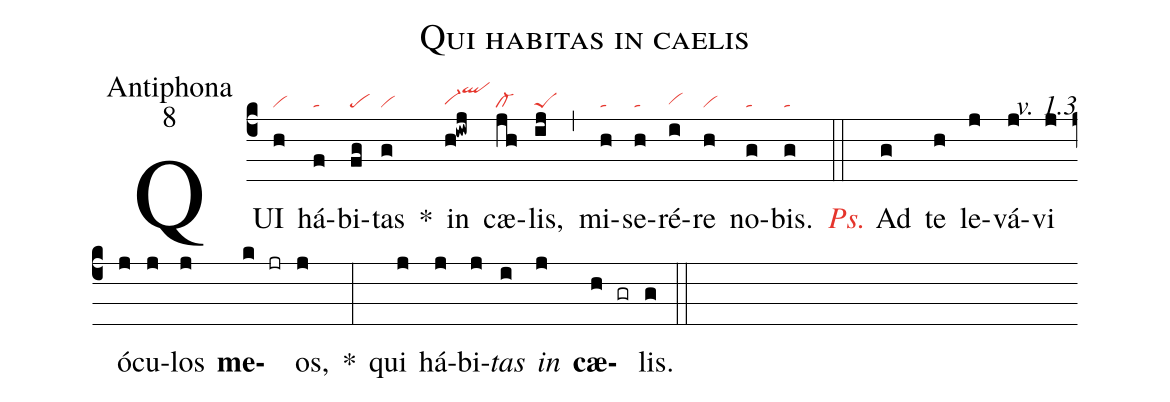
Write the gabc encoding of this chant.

name:Qui habitas in caelis;
office-part:Antiphona;
mode:8;
commentary:v. 1.3;
nabc-lines:1;
%%
(c4) QUI(h|vi) há(f|ta)bi(fg|pe)tas(g|vi) <sp>*</sp>() in(h!iwj|vi-hgqlhk) cæ(jh|cl-)lis,(ij|peS) (,) mi(h|ta)se(h|ta)ré(i|vihg)re(h|vi) no(g|ta)bis.(g|ta) (::)

<i><c>Ps.</c></i> Ad(g) te(h) le(j)vá(j)vi(j) ó(j)cu(j)los(j) <b>me</b>(k jr)os,(j) *(:) qui(j) há(j)bi(j)<i>tas</i>(i) <i>in</i>(j) <b>cæ</b>(h gr)lis.(g) (::)
